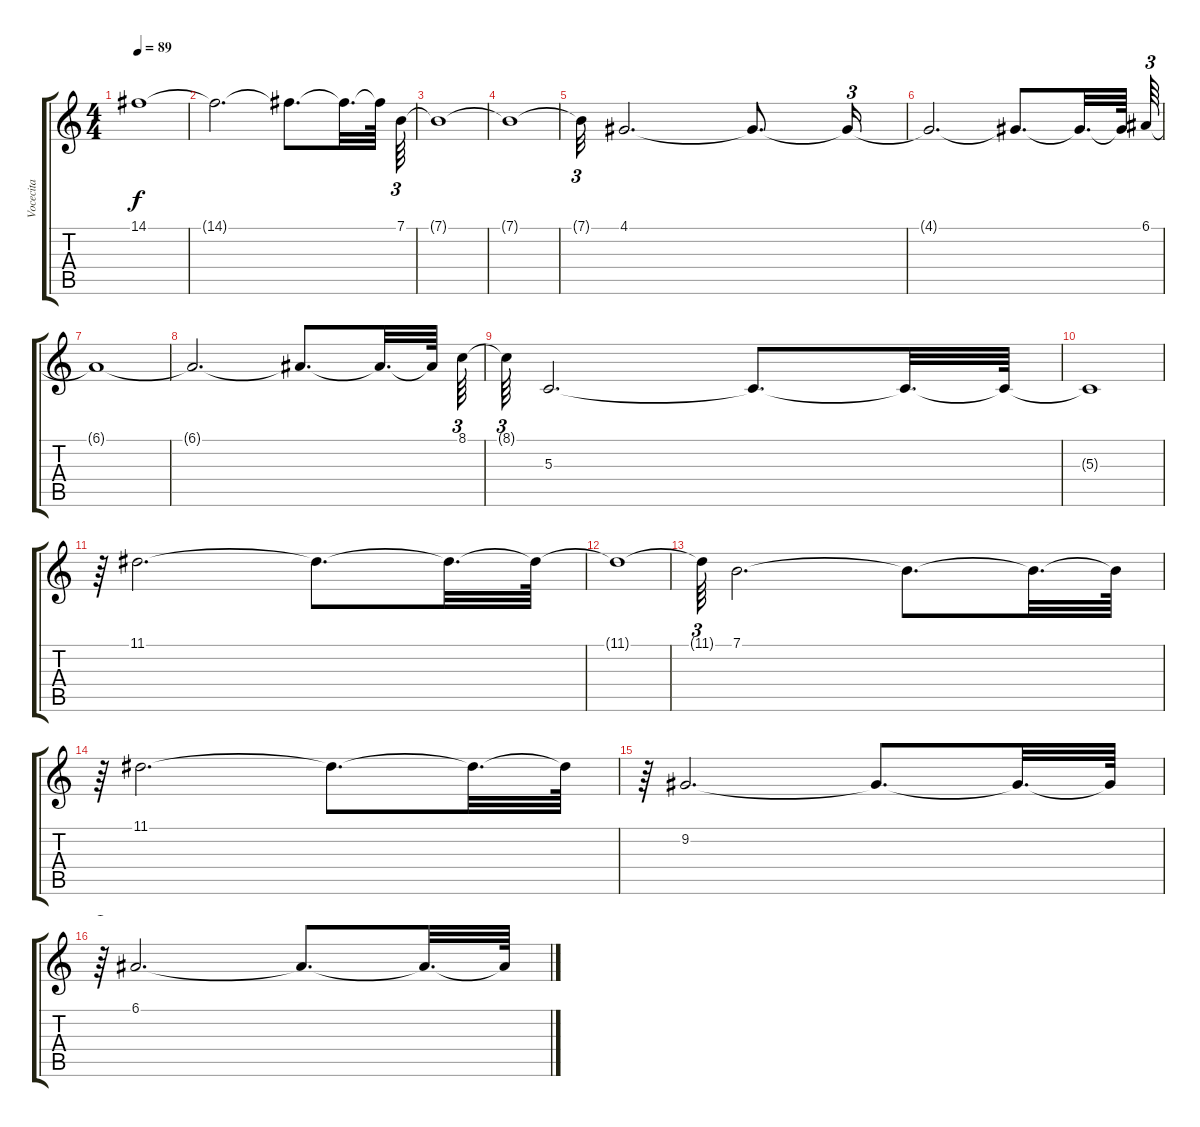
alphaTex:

\track ("Vocecita" "Vocecita") {instrument pad5bowed}
\staff {score tabs}
\tuning (E4 B3 G3 D3 A2 E2) {hide}
\ts (4 4)
\tempo 89
\clef g2
\ks c
14.1{t}.1{dy f} |
14.1{t}.2{d} 14.1{t}.8{d} 14.1{t}.32{d} 14.1{t}.64 7.1.64{tu (3 2)} |
7.1{t}.1 |
7.1{t}.1 |
7.1{t}.32{tu (3 2)} 4.1.2{d} 4.1{t}.8{d} 4.1{t}.16{tu (3 2)} |
4.1{t}.2{d} 4.1{t}.8{d} 4.1{t}.32{d} 4.1{t}.64 6.1.64{tu (3 2)} |
6.1{t}.1 |
6.1{t}.2{d} 6.1{t}.8{d} 6.1{t}.32{d} 6.1{t}.64 8.1.64{tu (3 2)} |
8.1{t}.64{tu (3 2)} 5.3.2{d} 5.3{t}.8{d} 5.3{t}.32{d} 5.3{t}.64 |
5.3{t}.1 |
r.64{tu (3 2)} 11.1.2{d} 11.1{t}.8{d} 11.1{t}.32{d} 11.1{t}.64 |
11.1{t}.1 |
11.1{t}.64{tu (3 2)} 7.1.2{d} 7.1{t}.8{d} 7.1{t}.32{d} 7.1{t}.64 |
r.64{tu (3 2)} 11.1.2{d} 11.1{t}.8{d} 11.1{t}.32{d} 11.1{t}.64 |
r.64{tu (3 2)} 9.2.2{d} 9.2{t}.8{d} 9.2{t}.32{d} 9.2{t}.64 |
r.64{tu (3 2)} 6.1.2{d} 6.1{t}.8{d} 6.1{t}.32{d} 6.1{t}.64
